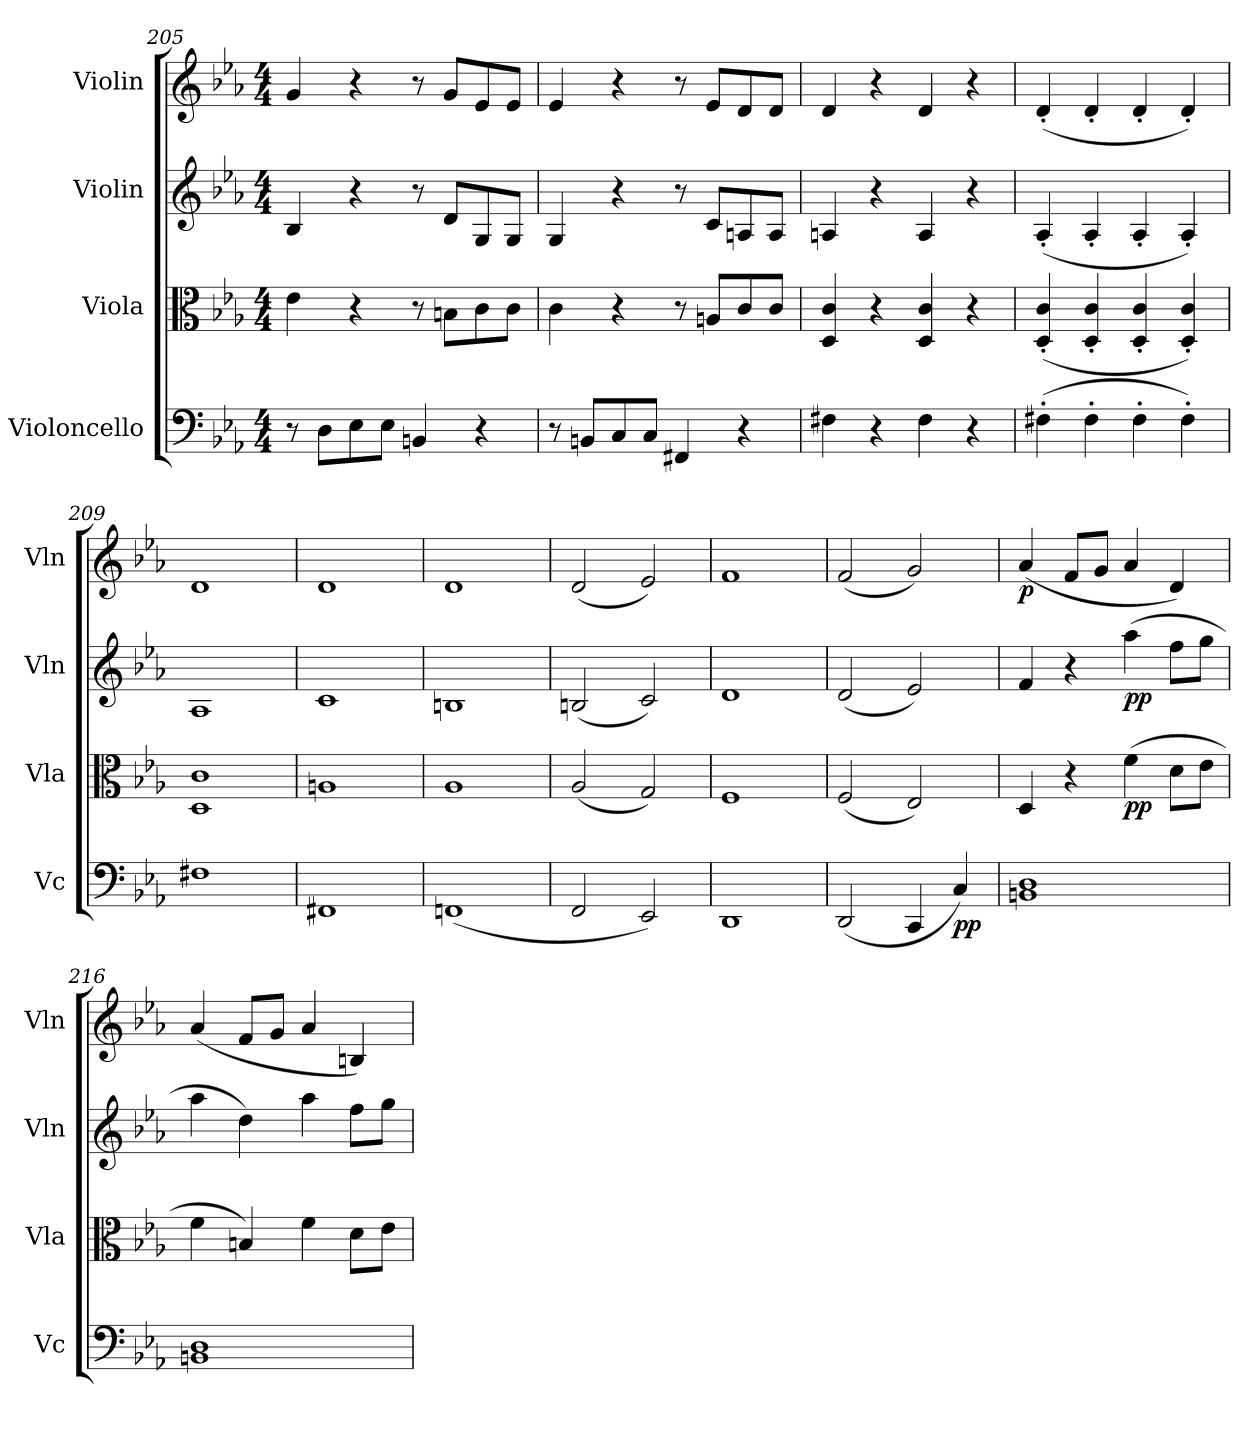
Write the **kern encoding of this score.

**kern	**dynam	**kern	**dynam	**kern	**dynam	**kern	**dynam
*part4	*part4	*part3	*part3	*part2	*part2	*part1	*part1
*staff4	*staff4	*staff3	*staff3	*staff2	*staff2	*staff1	*staff1
*I"Violoncello	*	*I"Viola	*	*I"Violin	*	*I"Violin	*
*I'Vc	*	*I'Vla	*	*I'Vln	*	*I'Vln	*
*clefF4	*	*clefC3	*	*clefG2	*	*clefG2	*
*k[b-e-a-]	*	*k[b-e-a-]	*	*k[b-e-a-]	*	*k[b-e-a-]	*
*M4/4	*	*M4/4	*	*M4/4	*	*M4/4	*
=205	=205	=205	=205	=205	=205	=205	=205
8r	.	4e-\	.	4B-/	.	4g/	.
8D\L	.	.	.	.	.	.	.
8E-\	.	4r	.	4r	.	4r	.
8E-\J	.	.	.	.	.	.	.
4BBn/	.	8r	.	8r	.	8r	.
.	.	8Bn\L	.	8d/L	.	8g/L	.
4r	.	8c\	.	8G/	.	8e-/	.
.	.	8c\J	.	8G/J	.	8e-/J	.
=206	=206	=206	=206	=206	=206	=206	=206
8r	.	4c\	.	4G/	.	4e-/	.
8BBn/L	.	.	.	.	.	.	.
8C/	.	4r	.	4r	.	4r	.
8C/J	.	.	.	.	.	.	.
4FF#X/	.	8r	.	8r	.	8r	.
.	.	8An/L	.	8c/L	.	8e-/L	.
4r	.	8c/	.	8An/	.	8d/	.
.	.	8c/J	.	8A/J	.	8d/J	.
=207	=207	=207	=207	=207	=207	=207	=207
4F#X\	.	4D/ 4c/	.	4An/	.	4d/	.
4r	.	4r	.	4r	.	4r	.
4F#\	.	4D/ 4c/	.	4A/	.	4d/	.
4r	.	4r	.	4r	.	4r	.
=208	=208	=208	=208	=208	=208	=208	=208
(4F#X'\	.	(4D'/ 4c'/	.	(4A-'/	.	(4d'/	.
4F#'\	.	4D'/ 4c'/	.	4A-'/	.	4d'/	.
4F#'\	.	4D'/ 4c'/	.	4A-'/	.	4d'/	.
4F#'\)	.	4D'/ 4c'/)	.	4A-'/)	.	4d'/)	.
=209	=209	=209	=209	=209	=209	=209	=209
1F#X	.	1D 1c	.	1A-	.	1d	.
=210	=210	=210	=210	=210	=210	=210	=210
1FF#X	.	1An	.	1c	.	1d	.
=211	=211	=211	=211	=211	=211	=211	=211
(1FFn	.	1A-	.	1Bn	.	1d	.
=212	=212	=212	=212	=212	=212	=212	=212
2FF/	.	(2A-/	.	(2Bn/	.	(2d/	.
2EE-/)	.	2G/)	.	2c/)	.	2e-/)	.
=213	=213	=213	=213	=213	=213	=213	=213
1DD	.	1F	.	1d	.	1f	.
=214	=214	=214	=214	=214	=214	=214	=214
(2DD/	.	(2F/	.	(2d/	.	(2f/	.
4CC/	.	2E-/)	.	2e-/)	.	2g/)	.
4C/)	pp	.	.	.	.	.	.
=215	=215	=215	=215	=215	=215	=215	=215
1BBn 1D	.	4D/	.	4f/	.	(4a-/	p
.	.	4r	.	4r	.	8f/L	.
.	.	.	.	.	.	8g/J	.
.	.	(4f\	pp	(4aa-\	pp	4a-/	.
.	.	8d\L	.	8ff\L	.	4d/)	.
.	.	8e-\J	.	8gg\J	.	.	.
=216	=216	=216	=216	=216	=216	=216	=216
1BBn 1D	.	4f\	.	4aa-\	.	(4a-/	.
.	.	4Bn/)	.	4dd\)	.	8f/L	.
.	.	.	.	.	.	8g/J	.
.	.	4f\	.	4aa-\	.	4a-/	.
.	.	8d\L	.	8ff\L	.	4Bn/)	.
.	.	8e-\J	.	8gg\J	.	.	.
=	=	=	=	=	=	=	=
*-	*-	*-	*-	*-	*-	*-	*-
